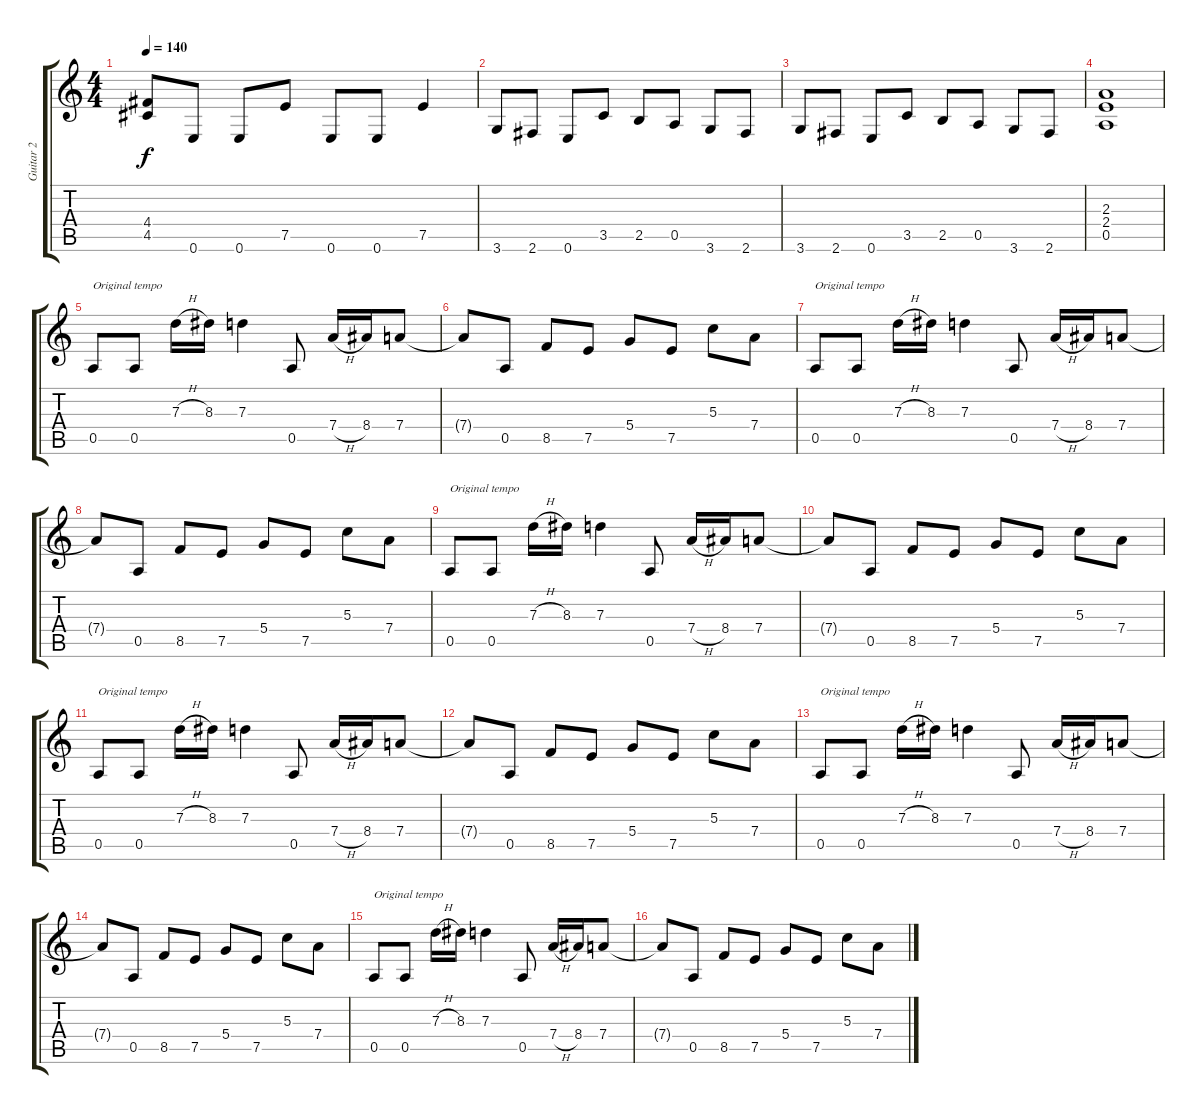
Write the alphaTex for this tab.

\track ("Guitar 2" "Guitar 2") {mute instrument overdrivenguitar}
\staff {score tabs}
\tuning (E4 B3 G3 D3 A2 E2) {hide}
\ts (4 4)
\tempo 140
\clef g2
\ks c
(4.4 4.5).8{dy f} 0.6.8 0.6.8 7.5.8 0.6.8 0.6.8 7.5.4 |
3.6.8 2.6.8 0.6.8 3.5.8 2.5.8 0.5.8 3.6.8 2.6.8 |
3.6.8 2.6.8 0.6.8 3.5.8 2.5.8 0.5.8 3.6.8 2.6.8 |
(2.3 2.4 0.5).1 |
0.5.8{txt "Original tempo"} 0.5.8 7.3{h}.16 8.3.16 7.3.4 0.5.8 7.4{h}.16 8.4.16 7.4.8 |
7.4{t}.8 0.5.8 8.5.8 7.5.8 5.4.8 7.5.8 5.3.8 7.4.8 |
0.5.8{txt "Original tempo"} 0.5.8 7.3{h}.16 8.3.16 7.3.4 0.5.8 7.4{h}.16 8.4.16 7.4.8 |
7.4{t}.8 0.5.8 8.5.8 7.5.8 5.4.8 7.5.8 5.3.8 7.4.8 |
0.5.8{txt "Original tempo"} 0.5.8 7.3{h}.16 8.3.16 7.3.4 0.5.8 7.4{h}.16 8.4.16 7.4.8 |
7.4{t}.8 0.5.8 8.5.8 7.5.8 5.4.8 7.5.8 5.3.8 7.4.8 |
0.5.8{txt "Original tempo"} 0.5.8 7.3{h}.16 8.3.16 7.3.4 0.5.8 7.4{h}.16 8.4.16 7.4.8 |
7.4{t}.8 0.5.8 8.5.8 7.5.8 5.4.8 7.5.8 5.3.8 7.4.8 |
0.5.8{txt "Original tempo"} 0.5.8 7.3{h}.16 8.3.16 7.3.4 0.5.8 7.4{h}.16 8.4.16 7.4.8 |
7.4{t}.8 0.5.8 8.5.8 7.5.8 5.4.8 7.5.8 5.3.8 7.4.8 |
0.5.8{txt "Original tempo"} 0.5.8 7.3{h}.16 8.3.16 7.3.4 0.5.8 7.4{h}.16 8.4.16 7.4.8 |
7.4{t}.8 0.5.8 8.5.8 7.5.8 5.4.8 7.5.8 5.3.8 7.4.8
